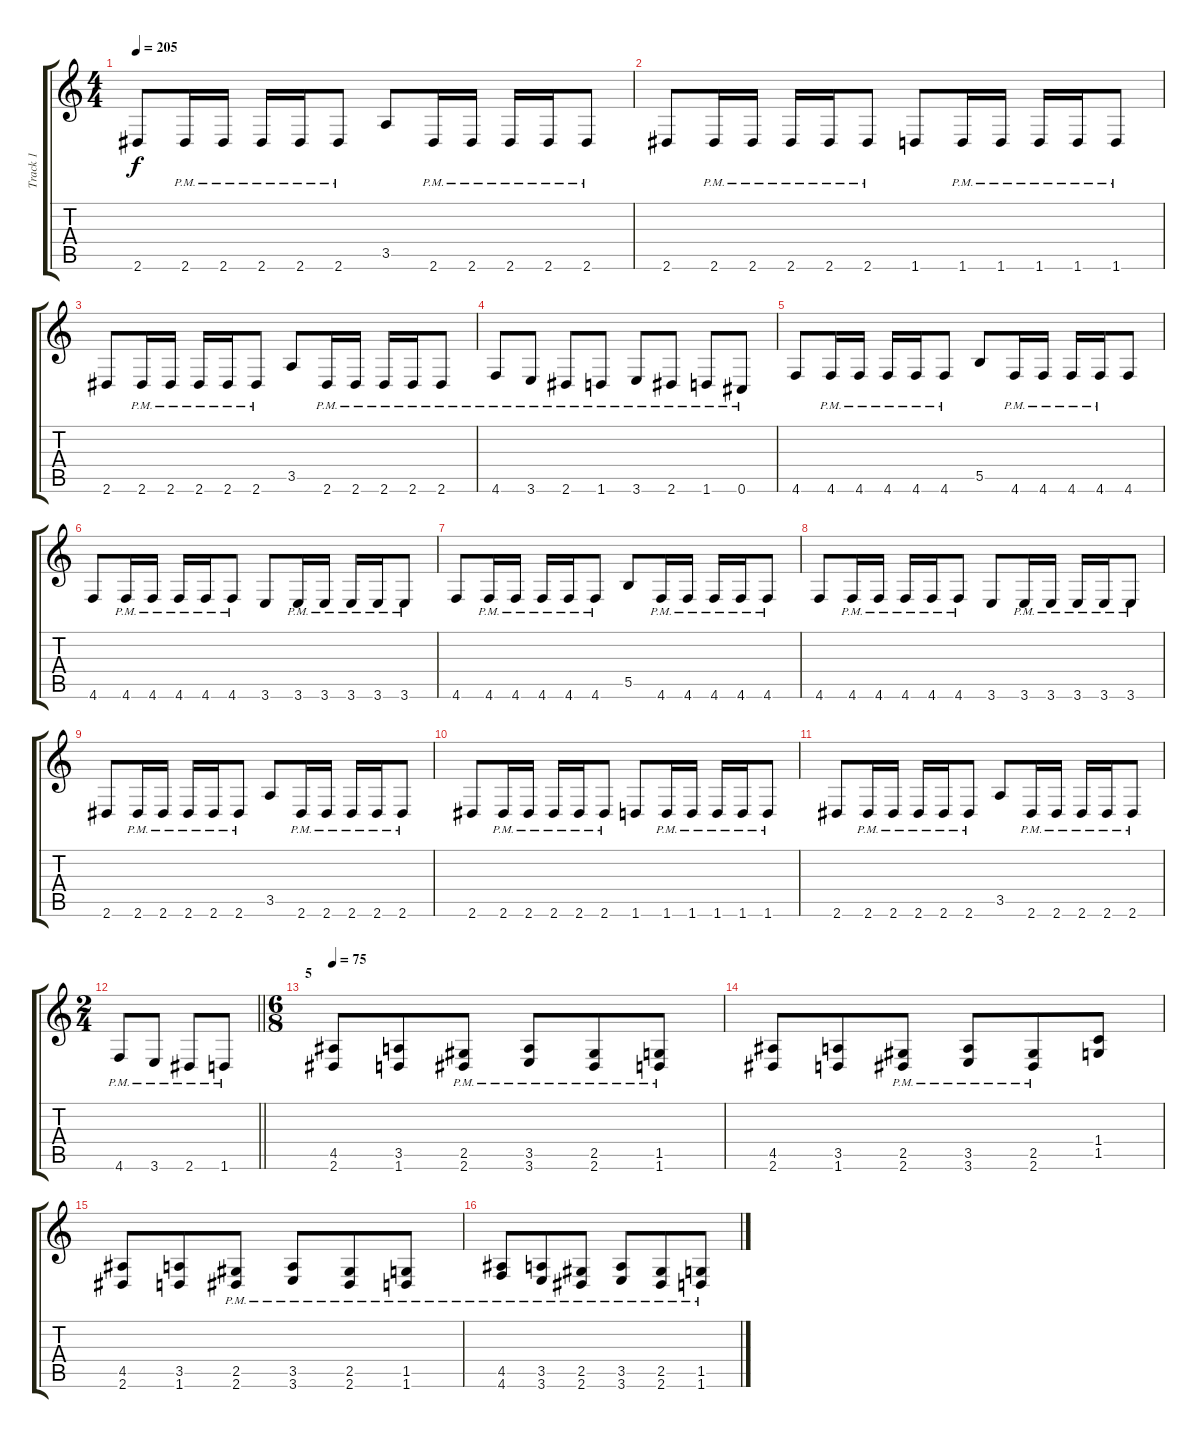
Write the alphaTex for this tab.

\track ("Track 1" "Track 1") {instrument distortionguitar}
\staff {score tabs}
\tuning (Db4 Ab3 E3 B2 Gb2 Db2) {hide}
\ts (4 4)
\tempo 205
\clef g2
\ks c
2.6.8{dy f} 2.6{pm}.16 2.6{pm}.16 2.6{pm}.16 2.6{pm}.16 2.6{pm}.8 3.5.8 2.6{pm}.16 2.6{pm}.16 2.6{pm}.16 2.6{pm}.16 2.6{pm}.8 |
2.6.8 2.6{pm}.16 2.6{pm}.16 2.6{pm}.16 2.6{pm}.16 2.6{pm}.8 1.6.8 1.6{pm}.16 1.6{pm}.16 1.6{pm}.16 1.6{pm}.16 1.6{pm}.8 |
2.6.8 2.6{pm}.16 2.6{pm}.16 2.6{pm}.16 2.6{pm}.16 2.6{pm}.8 3.5.8 2.6{pm}.16 2.6{pm}.16 2.6{pm}.16 2.6{pm}.16 2.6{pm}.8 |
4.6{pm}.8 3.6{pm}.8 2.6{pm}.8 1.6{pm}.8 3.6{pm}.8 2.6{pm}.8 1.6{pm}.8 0.6{pm}.8 |
4.6.8 4.6{pm}.16 4.6{pm}.16 4.6{pm}.16 4.6{pm}.16 4.6{pm}.8 5.5.8 4.6{pm}.16 4.6{pm}.16 4.6{pm}.16 4.6{pm}.16 4.6.8 |
4.6.8 4.6{pm}.16 4.6{pm}.16 4.6{pm}.16 4.6{pm}.16 4.6{pm}.8 3.6.8 3.6{pm}.16 3.6{pm}.16 3.6{pm}.16 3.6{pm}.16 3.6{pm}.8 |
4.6.8 4.6{pm}.16 4.6{pm}.16 4.6{pm}.16 4.6{pm}.16 4.6{pm}.8 5.5.8 4.6{pm}.16 4.6{pm}.16 4.6{pm}.16 4.6{pm}.16 4.6{pm}.8 |
4.6.8 4.6{pm}.16 4.6{pm}.16 4.6{pm}.16 4.6{pm}.16 4.6{pm}.8 3.6.8 3.6{pm}.16 3.6{pm}.16 3.6{pm}.16 3.6{pm}.16 3.6{pm}.8 |
2.6.8 2.6{pm}.16 2.6{pm}.16 2.6{pm}.16 2.6{pm}.16 2.6{pm}.8 3.5.8 2.6{pm}.16 2.6{pm}.16 2.6{pm}.16 2.6{pm}.16 2.6{pm}.8 |
2.6.8 2.6{pm}.16 2.6{pm}.16 2.6{pm}.16 2.6{pm}.16 2.6{pm}.8 1.6.8 1.6{pm}.16 1.6{pm}.16 1.6{pm}.16 1.6{pm}.16 1.6{pm}.8 |
2.6.8 2.6{pm}.16 2.6{pm}.16 2.6{pm}.16 2.6{pm}.16 2.6{pm}.8 3.5.8 2.6{pm}.16 2.6{pm}.16 2.6{pm}.16 2.6{pm}.16 2.6{pm}.8 |
\ts (2 4)
\barLineRight lightlight
4.6{pm}.8 3.6{pm}.8 2.6{pm}.8 1.6{pm}.8 |
\ts (6 8)
\section ("" "5")
\tempo 80
\tempo 75
(4.5 2.6).8 (3.5 1.6).8 (2.5{pm} 2.6{pm}).8 (3.5{pm} 3.6{pm}).8 (2.5{pm} 2.6{pm}).8 (1.5{pm} 1.6{pm}).8 |
(4.5 2.6).8 (3.5 1.6).8 (2.5{pm} 2.6{pm}).8 (3.5{pm} 3.6{pm}).8 (2.5{pm} 2.6{pm}).8 (1.4 1.5).8 |
(4.5 2.6).8 (3.5 1.6).8 (2.5{pm} 2.6{pm}).8 (3.5{pm} 3.6{pm}).8 (2.5{pm} 2.6{pm}).8 (1.5{pm} 1.6{pm}).8 |
(4.5{pm} 4.6{pm}).8 (3.5{pm} 3.6{pm}).8 (2.5{pm} 2.6{pm}).8 (3.5{pm} 3.6{pm}).8 (2.5{pm} 2.6{pm}).8 (1.5{pm} 1.6{pm}).8
